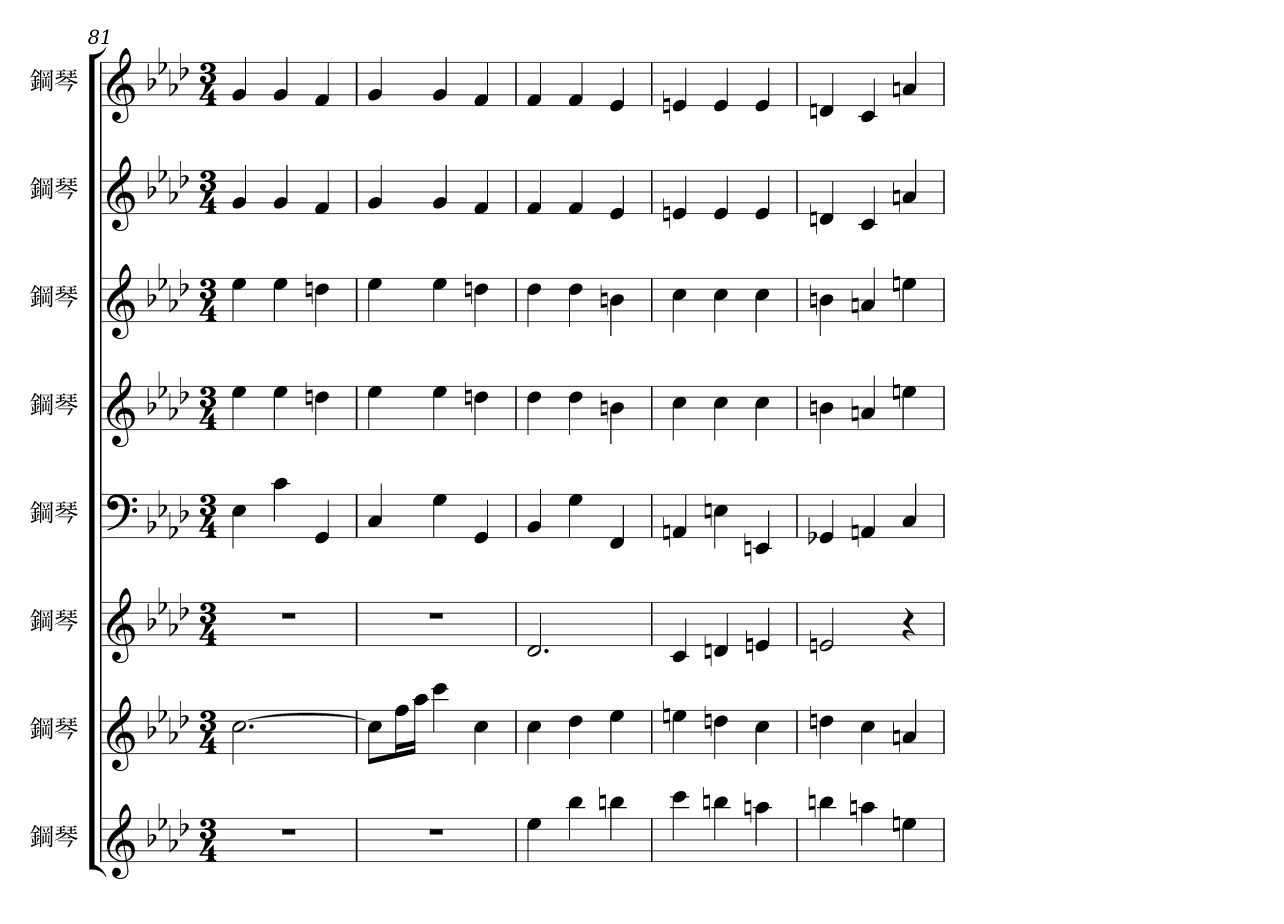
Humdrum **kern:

**kern	**kern	**kern	**kern	**kern	**kern	**kern	**kern
*part8	*part7	*part6	*part5	*part4	*part3	*part2	*part1
*staff8	*staff7	*staff6	*staff5	*staff4	*staff3	*staff2	*staff1
*I"鋼琴	*I"鋼琴	*I"鋼琴	*I"鋼琴	*I"鋼琴	*I"鋼琴	*I"鋼琴	*I"鋼琴
*clefG2	*clefG2	*clefG2	*clefF4	*clefG2	*clefG2	*clefG2	*clefG2
*k[b-e-a-d-]	*k[b-e-a-d-]	*k[b-e-a-d-]	*k[b-e-a-d-]	*k[b-e-a-d-]	*k[b-e-a-d-]	*k[b-e-a-d-]	*k[b-e-a-d-]
*M3/4	*M3/4	*M3/4	*M3/4	*M3/4	*M3/4	*M3/4	*M3/4
=81	=81	=81	=81	=81	=81	=81	=81
2.r	[2.cc\	2.r	4E-\	4ee-\	4ee-\	4g/	4g/
.	.	.	4c\	4ee-\	4ee-\	4g/	4g/
.	.	.	4GG/	4ddn\	4ddn\	4f/	4f/
=82	=82	=82	=82	=82	=82	=82	=82
2.r	8cc\L]	2.r	4C/	4ee-\	4ee-\	4g/	4g/
.	16ff\L	.	.	.	.	.	.
.	16aa-\JJ	.	.	.	.	.	.
.	4ccc\	.	4G\	4ee-\	4ee-\	4g/	4g/
.	4cc\	.	4GG/	4ddn\	4ddn\	4f/	4f/
=83	=83	=83	=83	=83	=83	=83	=83
4ee-\	4cc\	2.d-/	4BB-/	4dd-\	4dd-\	4f/	4f/
4bb-\	4dd-\	.	4G\	4dd-\	4dd-\	4f/	4f/
4bbn\	4ee-\	.	4FF/	4bn\	4bn\	4e-/	4e-/
!!LO:PB:g=z
=84	=84	=84	=84	=84	=84	=84	=84
4ccc\	4een\	4c/	4AAn/	4cc\	4cc\	4en/	4en/
4bbn\	4ddn\	4dn/	4En\	4cc\	4cc\	4e/	4e/
4aan\	4cc\	4en/	4EEn/	4cc\	4cc\	4e/	4e/
=85	=85	=85	=85	=85	=85	=85	=85
4bbn\	4ddn\	2en/	4GG-X/	4bn\	4bn\	4dn/	4dn/
4aan\	4cc\	.	4AAn/	4an/	4an/	4c/	4c/
4een\	4an/	4r	4C/	4een\	4een\	4an/	4an/
=	=	=	=	=	=	=	=
*-	*-	*-	*-	*-	*-	*-	*-
